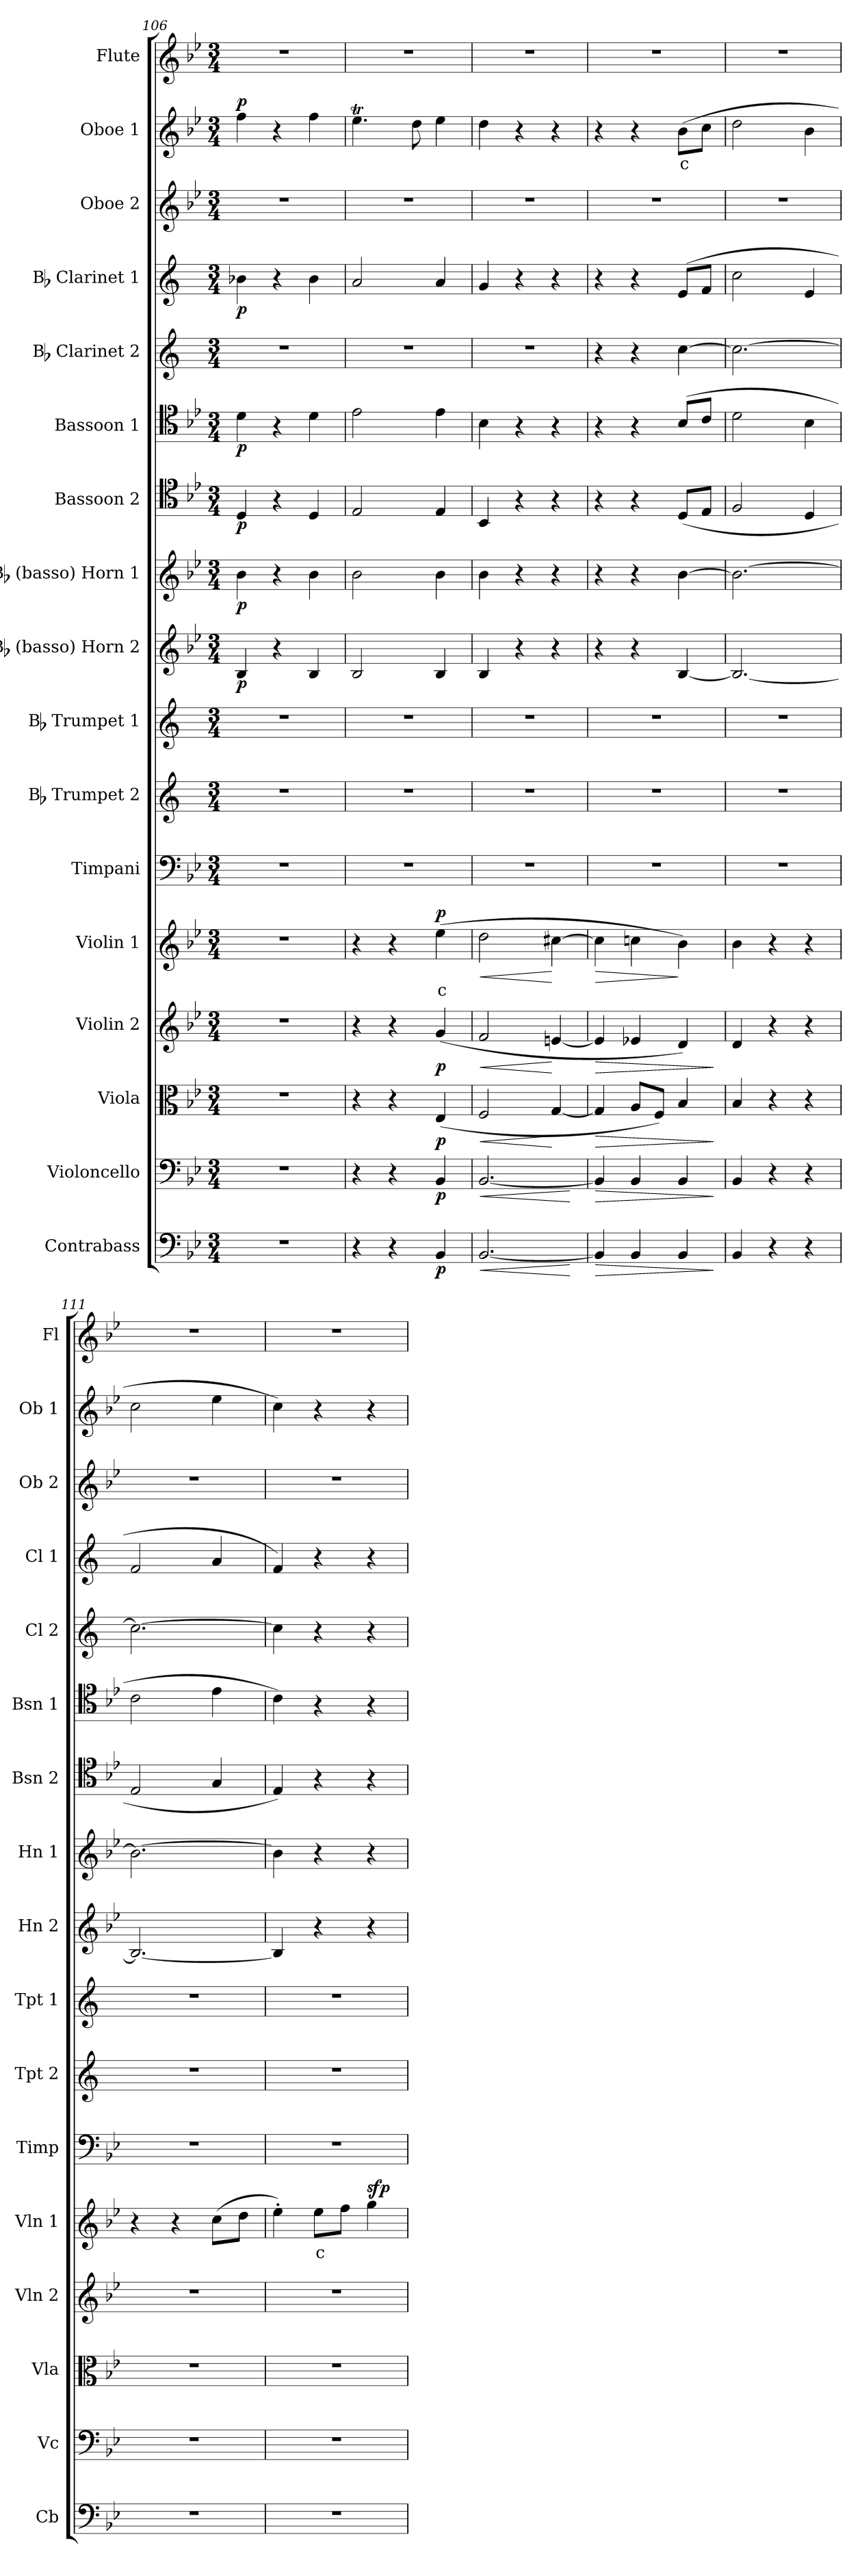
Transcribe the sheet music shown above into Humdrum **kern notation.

**kern	**dynam	**kern	**dynam	**kern	**dynam	**kern	**dynam	**kern	**text	**dynam	**kern	**kern	**kern	**kern	**dynam	**kern	**dynam	**kern	**dynam	**kern	**dynam	**kern	**kern	**dynam	**kern	**kern	**text	**dynam	**kern
*part17	*part17	*part16	*part16	*part15	*part15	*part14	*part14	*part13	*part13	*part13	*part12	*part11	*part10	*part9	*part9	*part8	*part8	*part7	*part7	*part6	*part6	*part5	*part4	*part4	*part3	*part2	*part2	*part2	*part1
*staff17	*staff17	*staff16	*staff16	*staff15	*staff15	*staff14	*staff14	*staff13	*staff13	*staff13	*staff12	*staff11	*staff10	*staff9	*staff9	*staff8	*staff8	*staff7	*staff7	*staff6	*staff6	*staff5	*staff4	*staff4	*staff3	*staff2	*staff2	*staff2	*staff1
*I"Contrabass	*	*I"Violoncello	*	*I"Viola	*	*I"Violin 2	*	*I"Violin 1	*	*	*I"Timpani	*I"Bb Trumpet 2	*I"Bb Trumpet 1	*I"Bb (basso) Horn 2	*	*I"Bb (basso) Horn 1	*	*I"Bassoon 2	*	*I"Bassoon 1	*	*I"Bb Clarinet 2	*I"Bb Clarinet 1	*	*I"Oboe 2	*I"Oboe 1	*	*	*I"Flute
*I'Cb	*	*I'Vc	*	*I'Vla	*	*I'Vln 2	*	*I'Vln 1	*	*	*I'Timp	*I'Tpt 2	*I'Tpt 1	*I'Hn 2	*	*I'Hn 1	*	*I'Bsn 2	*	*I'Bsn 1	*	*I'Cl 2	*I'Cl 1	*	*I'Ob 2	*I'Ob 1	*	*	*I'Fl
*clefF4	*	*clefF4	*	*clefC3	*	*clefG2	*	*clefG2	*	*	*clefF4	*clefG2	*clefG2	*clefG2	*	*clefG2	*	*clefC4	*	*clefC4	*	*clefG2	*clefG2	*	*clefG2	*clefG2	*	*	*clefG2
*ITrd7c12	*	*	*	*	*	*	*	*	*	*	*	*ITrd1c2	*ITrd1c2	*ITrd8c14	*	*ITrd8c14	*	*	*	*	*	*ITrd1c2	*ITrd1c2	*	*	*	*	*	*
*k[b-e-]	*	*k[b-e-]	*	*k[b-e-]	*	*k[b-e-]	*	*k[b-e-]	*	*	*k[b-e-]	*k[b-e-]	*k[b-e-]	*k[b-e-]	*	*k[b-e-]	*	*k[b-e-]	*	*k[b-e-]	*	*k[b-e-]	*k[b-e-]	*	*k[b-e-]	*k[b-e-]	*	*	*k[b-e-]
*M3/4	*	*M3/4	*	*M3/4	*	*M3/4	*	*M3/4	*	*	*M3/4	*M3/4	*M3/4	*M3/4	*	*M3/4	*	*M3/4	*	*M3/4	*	*M3/4	*M3/4	*	*M3/4	*M3/4	*	*	*M3/4
=106	=106	=106	=106	=106	=106	=106	=106	=106	=106	=106	=106	=106	=106	=106	=106	=106	=106	=106	=106	=106	=106	=106	=106	=106	=106	=106	=106	=106	=106
!	!	!	!	!	!	!	!	!	!	!	!	!	!	!	!LO:DY:b	!	!LO:DY:b	!	!LO:DY:b	!	!LO:DY:b	!	!	!LO:DY:b	!	!	!	!LO:DY:b	!
2.r	.	2.r	.	2.r	.	2.r	.	2.r	.	.	2.r	2.r	2.r	4BB-/	p	4B-\	p	4D/	p	4d\	p	2.r	4a-X\	p	2.r	4ff\	.	p	2.r
.	.	.	.	.	.	.	.	.	.	.	.	.	.	4r	.	4r	.	4r	.	4r	.	.	4r	.	.	4r	.	.	.
.	.	.	.	.	.	.	.	.	.	.	.	.	.	4BB-/	.	4B-\	.	4D/	.	4d\	.	.	4a-\	.	.	4ff\	.	.	.
!!LO:PB:g=z
=107	=107	=107	=107	=107	=107	=107	=107	=107	=107	=107	=107	=107	=107	=107	=107	=107	=107	=107	=107	=107	=107	=107	=107	=107	=107	=107	=107	=107	=107
4r	.	4r	.	4r	.	4r	.	4r	.	.	2.r	2.r	2.r	2BB-/	.	2B-\	.	2E-/	.	2e-\	.	2.r	2g/	.	2.r	4.ee-T\	.	.	2.r
4r	.	4r	.	4r	.	4r	.	4r	.	.	.	.	.	.	.	.	.	.	.	.	.	.	.	.	.	.	.	.	.
.	.	.	.	.	.	.	.	.	.	.	.	.	.	.	.	.	.	.	.	.	.	.	.	.	.	8dd\	.	.	.
!	!LO:DY:b	!	!LO:DY:b	!	!LO:DY:b	!	!LO:DY:b	!	!LO:LY:b:color=#FF0000	!LO:DY:b	!	!	!	!	!	!	!	!	!	!	!	!	!	!	!	!	!	!	!
4BBB-/	p	4BB-/	p	(4E-/	p	(4g/	p	(4ee-\	c	p	.	.	.	4BB-/	.	4B-\	.	4E-/	.	4e-\	.	.	4g/	.	.	4ee-\	.	.	.
=108	=108	=108	=108	=108	=108	=108	=108	=108	=108	=108	=108	=108	=108	=108	=108	=108	=108	=108	=108	=108	=108	=108	=108	=108	=108	=108	=108	=108	=108
!	!LO:HP:b	!	!LO:HP:b	!	!LO:HP:b	!	!LO:HP:b	!	!	!LO:HP:b	!	!	!	!	!	!	!	!	!	!	!	!	!	!	!	!	!	!	!
[2.BBB-/	<	[2.BB-/	<	2F/	<	2f/	<	2dd\	.	<	2.r	2.r	2.r	4BB-/	.	4B-\	.	4BB-/	.	4B-\	.	2.r	4f/	.	2.r	4dd\	.	.	2.r
.	.	.	.	.	.	.	.	.	.	.	.	.	.	4r	.	4r	.	4r	.	4r	.	.	4r	.	.	4r	.	.	.
.	.	.	.	[4G/	[	[4en/	[	[4cc#X\	.	[	.	.	.	4r	.	4r	.	4r	.	4r	.	.	4r	.	.	4r	.	.	.
.	[	.	[	.	.	.	.	.	.	.	.	.	.	.	.	.	.	.	.	.	.	.	.	.	.	.	.	.	.
=109	=109	=109	=109	=109	=109	=109	=109	=109	=109	=109	=109	=109	=109	=109	=109	=109	=109	=109	=109	=109	=109	=109	=109	=109	=109	=109	=109	=109	=109
!	!LO:HP:b	!	!LO:HP:b	!	!LO:HP:b	!	!LO:HP:b	!	!	!LO:HP:b	!	!	!	!	!	!	!	!	!	!	!	!	!	!	!	!	!	!	!
4BBB-/]	>	4BB-/]	>	4G/]	>	4e/]	>	4cc#\]	.	>	2.r	2.r	2.r	4r	.	4r	.	4r	.	4r	.	4r	4r	.	2.r	4r	.	.	2.r
4BBB-/	.	4BB-/	.	8A/L	.	4e-X/	.	4ccn\	.	.	.	.	.	4r	.	4r	.	4r	.	4r	.	4r	4r	.	.	4r	.	.	.
.	.	.	.	8F/J)	.	.	.	.	.	.	.	.	.	.	.	.	.	.	.	.	.	.	.	.	.	.	.	.	.
!	!	!	!	!	!	!	!	!	!	!	!	!	!	!	!	!	!	!	!	!	!	!	!	!	!	!	!LO:LY:b:color=#FF0000	!	!
4BBB-/	.	4BB-/	.	4B-/	.	4d/)	.	4b-\)	.	]	.	.	.	[4BB-/	.	[4B-\	.	(8D/L	.	(8B-/L	.	[4b-\	(8d/L	.	.	(8b-\L	c	.	.
.	.	.	.	.	.	.	.	.	.	.	.	.	.	.	.	.	.	8E-/J	.	8c/J	.	.	8e-/J	.	.	8cc\J	.	.	.
.	]	.	]	.	]	.	]	.	.	.	.	.	.	.	.	.	.	.	.	.	.	.	.	.	.	.	.	.	.
=110	=110	=110	=110	=110	=110	=110	=110	=110	=110	=110	=110	=110	=110	=110	=110	=110	=110	=110	=110	=110	=110	=110	=110	=110	=110	=110	=110	=110	=110
4BBB-/	.	4BB-/	.	4B-/	.	4d/	.	4b-\	.	.	2.r	2.r	2.r	2.BB-/_	.	2.B-\_	.	2F/	.	2d\	.	2.b-\_	2b-\	.	2.r	2dd\	.	.	2.r
4r	.	4r	.	4r	.	4r	.	4r	.	.	.	.	.	.	.	.	.	.	.	.	.	.	.	.	.	.	.	.	.
4r	.	4r	.	4r	.	4r	.	4r	.	.	.	.	.	.	.	.	.	4D/	.	4B-\	.	.	4d/	.	.	4b-\	.	.	.
=111	=111	=111	=111	=111	=111	=111	=111	=111	=111	=111	=111	=111	=111	=111	=111	=111	=111	=111	=111	=111	=111	=111	=111	=111	=111	=111	=111	=111	=111
2.r	.	2.r	.	2.r	.	2.r	.	4r	.	.	2.r	2.r	2.r	2.BB-/_	.	2.B-\_	.	2E-/	.	2c\	.	2.b-\_	2e-/	.	2.r	2cc\	.	.	2.r
.	.	.	.	.	.	.	.	4r	.	.	.	.	.	.	.	.	.	.	.	.	.	.	.	.	.	.	.	.	.
.	.	.	.	.	.	.	.	(8cc\L	.	.	.	.	.	.	.	.	.	4G/	.	4e-\	.	.	4g/	.	.	4ee-\	.	.	.
.	.	.	.	.	.	.	.	8dd\J	.	.	.	.	.	.	.	.	.	.	.	.	.	.	.	.	.	.	.	.	.
=112	=112	=112	=112	=112	=112	=112	=112	=112	=112	=112	=112	=112	=112	=112	=112	=112	=112	=112	=112	=112	=112	=112	=112	=112	=112	=112	=112	=112	=112
2.r	.	2.r	.	2.r	.	2.r	.	4ee-'\)	.	.	2.r	2.r	2.r	4BB-/]	.	4B-\]	.	4E-/)	.	4c\)	.	4b-\]	4e-/)	.	2.r	4cc\)	.	.	2.r
!	!	!	!	!	!	!	!	!	!LO:LY:b:color=#FF0000	!	!	!	!	!	!	!	!	!	!	!	!	!	!	!	!	!	!	!	!
.	.	.	.	.	.	.	.	8ee-\L	c	.	.	.	.	4r	.	4r	.	4r	.	4r	.	4r	4r	.	.	4r	.	.	.
.	.	.	.	.	.	.	.	8ff\J	.	.	.	.	.	.	.	.	.	.	.	.	.	.	.	.	.	.	.	.	.
!	!	!	!	!	!	!	!	!	!	!LO:DY:b	!	!	!	!	!	!	!	!	!	!	!	!	!	!	!	!	!	!	!
.	.	.	.	.	.	.	.	4gg\	.	sfp	.	.	.	4r	.	4r	.	4r	.	4r	.	4r	4r	.	.	4r	.	.	.
=	=	=	=	=	=	=	=	=	=	=	=	=	=	=	=	=	=	=	=	=	=	=	=	=	=	=	=	=	=
*-	*-	*-	*-	*-	*-	*-	*-	*-	*-	*-	*-	*-	*-	*-	*-	*-	*-	*-	*-	*-	*-	*-	*-	*-	*-	*-	*-	*-	*-
